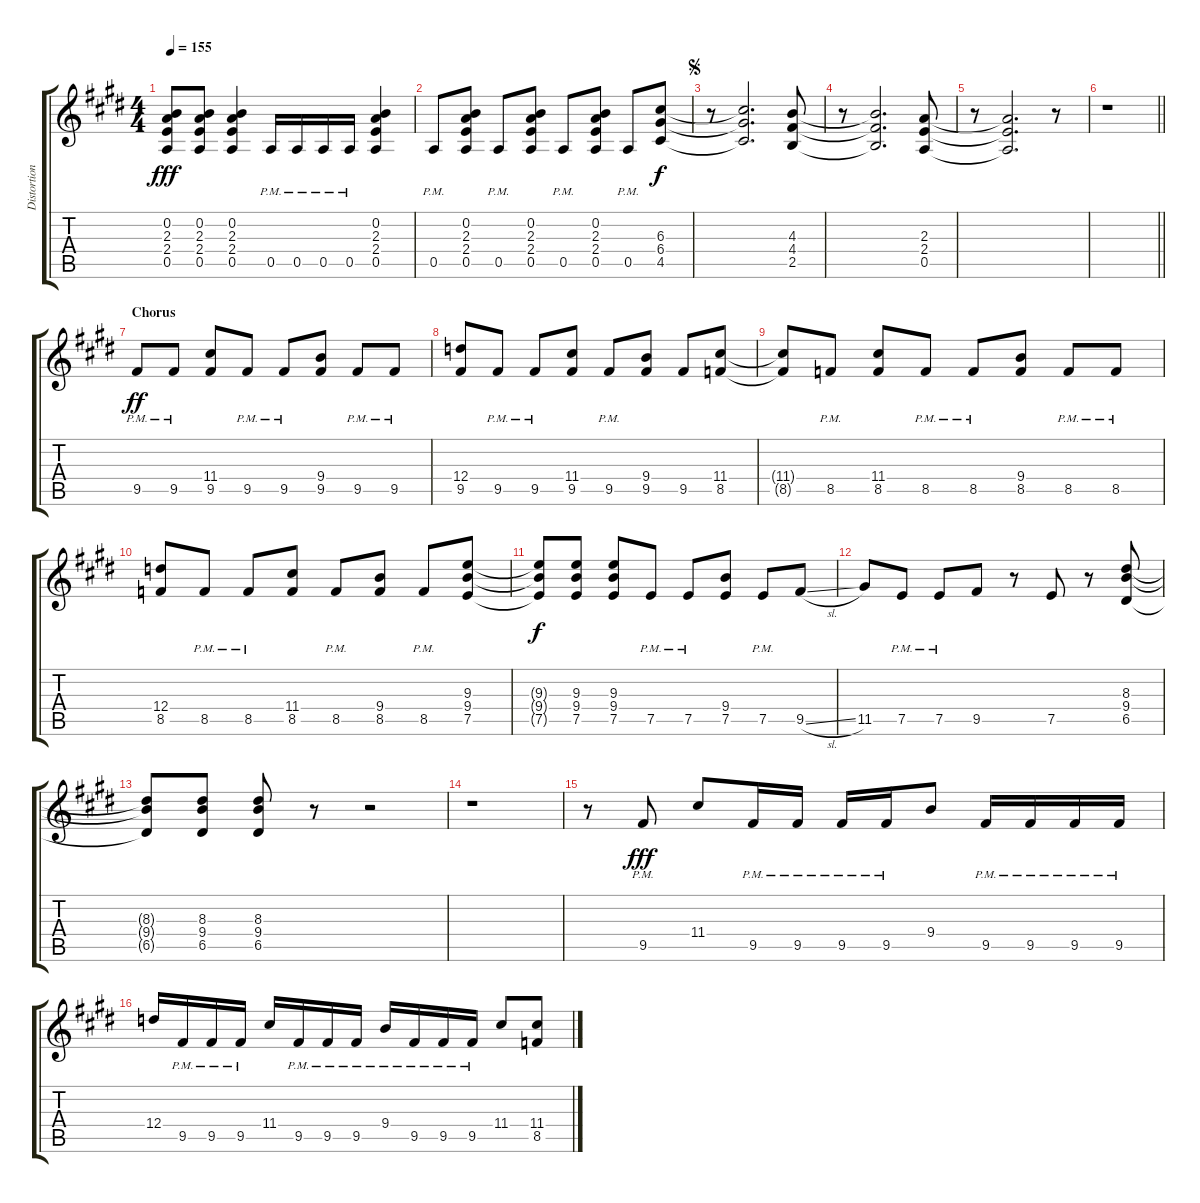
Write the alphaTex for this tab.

\track ("Distortion 1" "Distortion") {instrument distortionguitar}
\staff {score tabs}
\tuning (E4 B3 G3 D3 A2 E2) {hide}
\ts (4 4)
\tempo 155
\clef g2
\ks e
(0.2{t} 2.3{t} 2.4{t} 0.5{t}).8{dy fff} (0.2 2.3 2.4 0.5).8 (0.2 2.3 2.4 0.5).4 0.5{pm}.16 0.5{pm}.16 0.5{pm}.16 0.5{pm}.16 (0.2 2.3 2.4 0.5).4 |
0.5{pm}.8 (0.2 2.3 2.4 0.5).8 0.5{pm}.8 (0.2 2.3 2.4 0.5).8 0.5{pm}.8 (0.2 2.3 2.4 0.5).8 0.5{pm}.8 (6.3 6.4 4.5).8{dy f} |
\jump segno
r.8 (6.3{t} 6.4{t} 4.5{t}).2{d} (4.3 4.4 2.5).8 |
r.8 (4.3{t} 4.4{t} 2.5{t}).2{d} (2.3 2.4 0.5).8 |
r.8 (2.3{t} 2.4{t} 0.5{t}).2{d} r.8 |
\barLineRight lightlight
r.1 |
\section ("" "Chorus")
9.5{pm}.8{dy ff} 9.5{pm}.8 (11.4 9.5).8 9.5{pm}.8 9.5{pm}.8 (9.4 9.5).8 9.5{pm}.8 9.5{pm}.8 |
(12.4 9.5).8 9.5{pm}.8 9.5{pm}.8 (11.4 9.5).8 9.5{pm}.8 (9.4 9.5).8 9.5.8 (11.4 8.5).8 |
(11.4{t} 8.5{t}).8 8.5{pm}.8 (11.4 8.5).8 8.5{pm}.8 8.5{pm}.8 (9.4 8.5).8 8.5{pm}.8 8.5{pm}.8 |
(12.4 8.5).8 8.5{pm}.8 8.5{pm}.8 (11.4 8.5).8 8.5{pm}.8 (9.4 8.5).8 8.5{pm}.8 (9.3 9.4 7.5).8 |
(9.3{t} 9.4{t} 7.5{t}).8{dy f} (9.3 9.4 7.5).8 (9.3 9.4 7.5).8 7.5{pm}.8 7.5{pm}.8 (9.4 7.5).8 7.5{pm}.8 9.5{sl}.8 |
11.5.8 7.5{pm}.8 7.5{pm}.8 9.5.8 r.8 7.5.8 r.8 (8.3 9.4 6.5).8 |
(8.3{t} 9.4{t} 6.5{t}).8 (8.3 9.4 6.5).8 (8.3 9.4 6.5).8 r.8 r.2 |
r.1 |
r.8 9.5{pm}.8{dy fff} 11.4.8 9.5{pm}.16 9.5{pm}.16 9.5{pm}.16 9.5{pm}.16 9.4.8 9.5{pm}.16 9.5{pm}.16 9.5{pm}.16 9.5{pm}.16 |
12.4.16 9.5{pm}.16 9.5{pm}.16 9.5{pm}.16 11.4.16 9.5{pm}.16 9.5{pm}.16 9.5{pm}.16 9.4{pm}.16 9.5{pm}.16 9.5{pm}.16 9.5{pm}.16 11.4.8 (11.4 8.5).8
